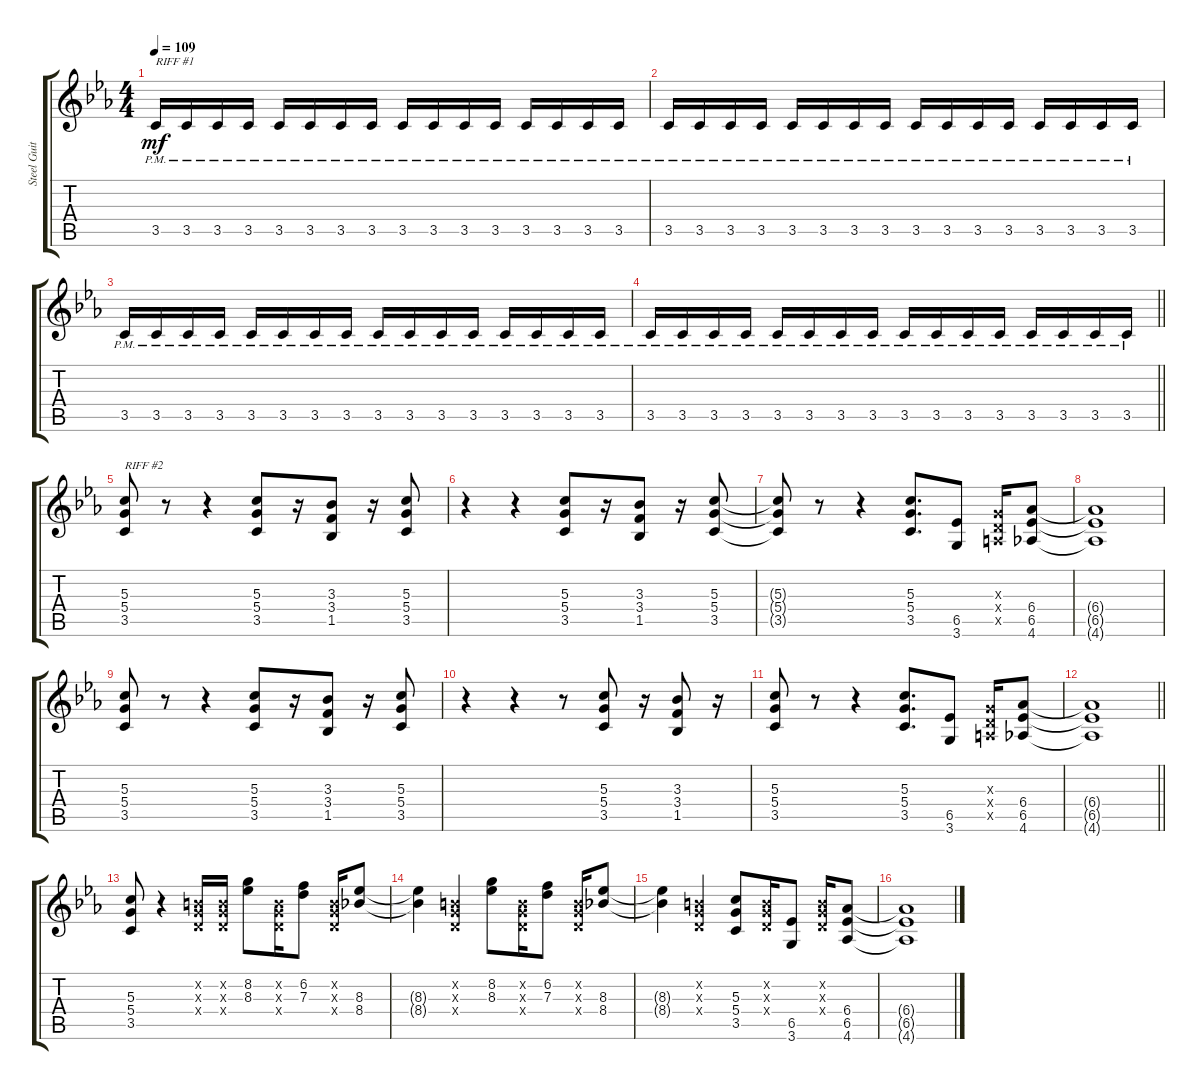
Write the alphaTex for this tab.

\track ("Steel Guitar" "Steel Guit") {instrument acousticguitarsteel}
\staff {score tabs}
\tuning (E4 B3 G3 D3 A2 E2) {hide}
\ts (4 4)
\tempo 109
\clef g2
\ks cminor
3.5{pm}.16{txt "RIFF #1" dy mf instrument acousticguitarsteel} 3.5{pm}.16 3.5{pm}.16 3.5{pm}.16 3.5{pm}.16 3.5{pm}.16 3.5{pm}.16 3.5{pm}.16 3.5{pm}.16 3.5{pm}.16 3.5{pm}.16 3.5{pm}.16 3.5{pm}.16 3.5{pm}.16 3.5{pm}.16 3.5{pm}.16 |
3.5{pm}.16 3.5{pm}.16 3.5{pm}.16 3.5{pm}.16 3.5{pm}.16 3.5{pm}.16 3.5{pm}.16 3.5{pm}.16 3.5{pm}.16 3.5{pm}.16 3.5{pm}.16 3.5{pm}.16 3.5{pm}.16 3.5{pm}.16 3.5{pm}.16 3.5{pm}.16 |
3.5{pm}.16 3.5{pm}.16 3.5{pm}.16 3.5{pm}.16 3.5{pm}.16 3.5{pm}.16 3.5{pm}.16 3.5{pm}.16 3.5{pm}.16 3.5{pm}.16 3.5{pm}.16 3.5{pm}.16 3.5{pm}.16 3.5{pm}.16 3.5{pm}.16 3.5{pm}.16 |
\barLineRight lightlight
3.5{pm}.16 3.5{pm}.16 3.5{pm}.16 3.5{pm}.16 3.5{pm}.16 3.5{pm}.16 3.5{pm}.16 3.5{pm}.16 3.5{pm}.16 3.5{pm}.16 3.5{pm}.16 3.5{pm}.16 3.5{pm}.16 3.5{pm}.16 3.5{pm}.16 3.5{pm}.16 |
(5.3 5.4 3.5).8{txt "RIFF #2"} r.8 r.4 (5.3 5.4 3.5).8 r.16 (3.3 3.4 1.5).8 r.16 (5.3 5.4 3.5).8 |
r.4 r.4 (5.3 5.4 3.5).8 r.16 (3.3 3.4 1.5).8 r.16 (5.3 5.4 3.5).8 |
(5.3{t} 5.4{t} 3.5{t}).8 r.8 r.4 (5.3 5.4 3.5).8{d} (6.5 3.6).8 (0.3{x} 0.4{x} 0.5{x}).16 (6.4 6.5 4.6).8 |
(6.4{t} 6.5{t} 4.6{t}).1 |
(5.3 5.4 3.5).8 r.8 r.4 (5.3 5.4 3.5).8 r.16 (3.3 3.4 1.5).8 r.16 (5.3 5.4 3.5).8 |
r.4 r.4 r.8 (5.3 5.4 3.5).8 r.16 (3.3 3.4 1.5).8 r.16 |
(5.3 5.4 3.5).8 r.8 r.4 (5.3 5.4 3.5).8{d} (6.5 3.6).8 (0.3{x} 0.4{x} 0.5{x}).16 (6.4 6.5 4.6).8 |
\barLineRight lightlight
(6.4{t} 6.5{t} 4.6{t}).1 |
(5.3 5.4 3.5).8 r.4 (0.2{x} 0.3{x} 0.4{x}).16 (0.2{x} 0.3{x} 0.4{x}).16 (8.2 8.3).8 (0.2{x} 0.3{x} 0.4{x}).16 (6.2 7.3).8 (0.2{x} 0.3{x} 0.4{x}).16 (8.3 8.4).8 |
(8.3{t} 8.4{t}).4 (0.2{x} 0.3{x} 0.4{x}).4 (8.2 8.3).8 (0.2{x} 0.3{x} 0.4{x}).16 (6.2 7.3).8 (0.2{x} 0.3{x} 0.4{x}).16 (8.3 8.4).8 |
(8.3{t} 8.4{t}).4 (0.2{x} 0.3{x} 0.4{x}).4 (5.3 5.4 3.5).8 (0.2{x} 0.3{x} 0.4{x}).16 (6.5 3.6).8 (0.2{x} 0.3{x} 0.4{x}).16 (6.4 6.5 4.6).8 |
(6.4{t} 6.5{t} 4.6{t}).1
